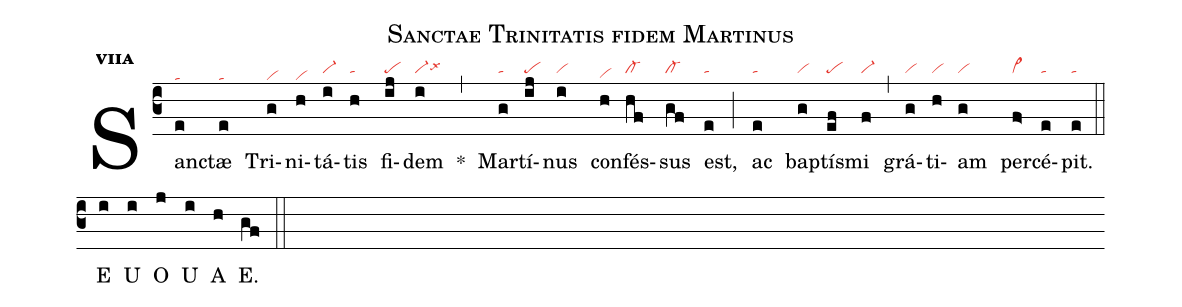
name:Sanctae Trinitatis fidem Martinus;
office-part:an;
mode:7a;
nabc-lines:1;
%%
initial-style: 1;
name:Sanctae Trinitatis fidem Martinus;
mode: 7;
office-part: Antiphona;
annotation: Ant.;
annotation: vii a;
nabc-lines:1;
%%
(c3) Sanc(e|tahc)tæ(e|tahc) Tri(g|vihc)ni(h|vihc)tá(i|vi-)tis(h|ta) fi(ij|pe)dem(i|vi-lsx6) <sp>*</sp>(,) Mar(g|ta)tí(ij|pe)nus(i|vi) con(h|vihd)fés(hf|cl-)sus(gf|cl-) est,(e|ta) (;) ac(e|ta) bap(g|vi)tís(ef|pe)mi(f|vi-) (,) grá(g|vi)ti(h|vi)am(g|vi) per(f>|vi>)cé(e|ta)pit.(e|ta) (::)
<eu> E(i) U(i) O(j) U(i) A(h) E.(gf) </eu> (::)
